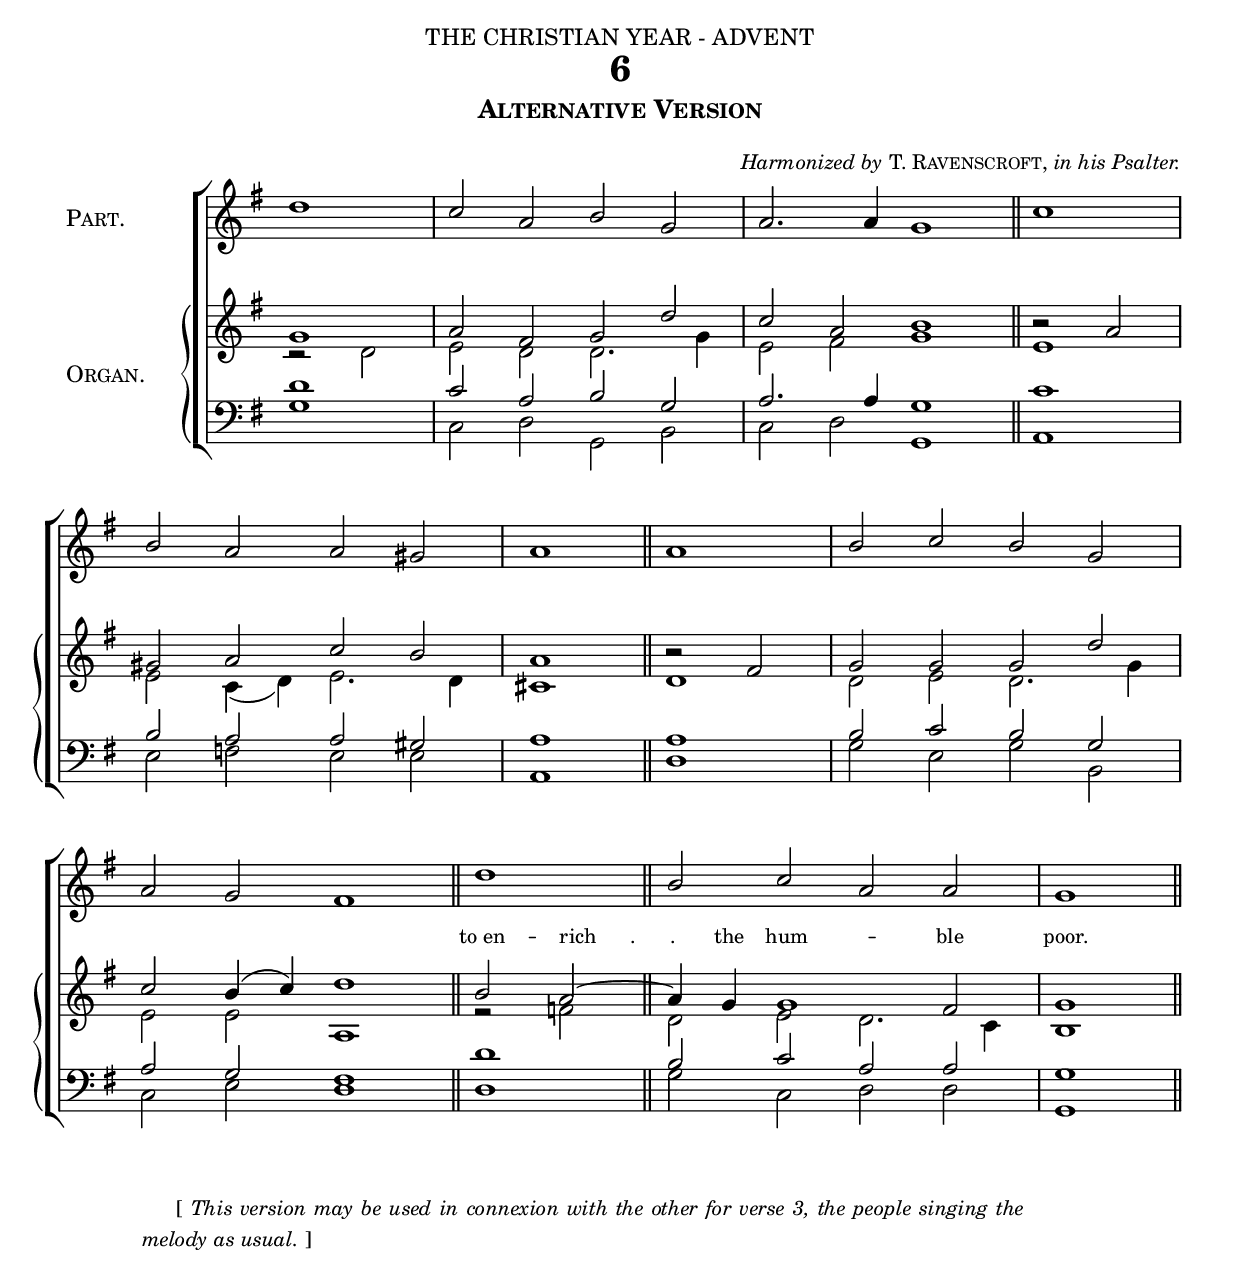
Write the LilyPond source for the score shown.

%%% 037.png
%%% Hymn 6 Alternative Version 
%%% Version 1 Reset fonts

\version "2.10.19"


\header {
  dedication = \markup { \center-align { "THE CHRISTIAN YEAR - ADVENT"
		\hspace #0.1 }}	
  title = "6"
  subtitle = \markup { \column  {\smallCaps "Alternative Version" 
                \hspace #0.1 }}
  arranger =  \markup {  \small { \italic {"Harmonized by" } \smallCaps { "T. Ravenscroft," } \italic {"in his Psalter." } } }     
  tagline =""
}

global =  {
  \time 4/2 
  \key g \major
  \set Staff.midiInstrument = "church organ"
}

halfmeasure =  \set Score.measurePosition = #(ly:make-moment 2 2)

soprano = \relative c' {
 \halfmeasure g'1 | a2 fis2 g2 d'2 | c2 a2 b1 \bar "||" \halfmeasure b2\rest a2 | \break
 gis2 a2 c2 b2 | a1 \bar "||" b2\rest fis2 | g2 g2 g2 d'2 | \break
 c2 b4( c4) d1 \bar "||"  \new Voice = "enterlyrics" { \halfmeasure \voiceOne b2 a2 ~ | a4 g4 g1 fis2 | g1 \bar "||"}
}

alto = \relative c' {
  r2 d2 | e2 d2 d2. g4 | e2 fis2 g1 \bar "||" e1 | 
  e2 c4( d4) e2. d4 | cis1 \bar "||" d1 | d2 e2 d2. g4 |
  e2 e2 a,1 \bar "||" r2 f'2 \bar "||" d2 e2 d2. c4 | b1 \bar "||"
}

tenor = \relative c { \clef bass
  d'1 | c2 a2 b2 g2 | a2. a4 g1 \bar "||" c1 |
  b2 a2 a2 gis2 | a1 \bar "||" a1 | b2 c2 b2 g2 |
  a2 g2 fis1 \bar "||" d'1 | b2 c2 a2 a2 | g1 \bar "||" 
}

bass = \relative c { \clef bass
  g'1 | c,2 d2 g,2 b2 | c2 d2 g,1 \bar "||" a1 |
  e'2 f2 e2 e2 | a,1 \bar "||" d1 | g2 e2 g2 b,2 |
  c2 e2 d1 \bar "||" d1 | g2 c,2 d2 d2 | g,1 \bar "||"
}

people = \relative c' {
  d'1 \bar "|" c2 a2 b2 g2 \bar "|" a2. a4 g1 \bar "||" c1 \bar "|"
  b2 a2 a2 gis2 \bar "|" a1 \bar "||" a1 \bar "|" b2 c2 b2 g2 \bar "|"
  a2 g2 fis1 \bar "||" d'1 \bar "|" b2 c2 a2 a2 \bar "|" g1 \bar "||"
}


#(ly:set-option 'point-and-click #f)

\paper {
  #(set-paper-size "a4")
  % annotate-spacing = ##t
  top-margin = 3\mm
  bottom-margin = 5\mm
  print-page-number = ##f
  between-system-space = #0.1
  ragged-last-bottom = ##t
  ragged-bottom = ##t
}

\book{

\score{
\new ChoirStaff	
<<   
    <<
        \context Staff = people { \set Staff.instrumentName = \markup { \hcenter-in #16 {\center-align { \smallCaps "People's"  \smallCaps "Part." } } }
	                   \voiceOne \global \people } 
	
	\new Lyrics = "lyrics" {s1}		   
	
	\new PianoStaff  
	                  <<  
	    \set PianoStaff.instrumentName = \markup { \hcenter-in #14 {\center-align { \smallCaps "Choir"  \smallCaps "or" \smallCaps "Organ."  } } } 
	     \context Staff =  upper  
	                     << 
			     \context Voice = "sopranos" {  
			           \voiceOne \global \soprano }
	                      \context Voice = "altos"   { 
	                           \voiceTwo \global \alto }
	                      >>
	     \context Staff = lower <<
	     \context Voice = "tenors" { 
	                           \voiceOne \global \tenor }
	     \context Voice = "basses" { 
	                           \voiceTwo \global \bass }
			            >> 
		              >>	      
    >>
    \context Lyrics = "lyrics" \lyricsto "enterlyrics" { \override LyricText #'font-size = #-1  "to en" -- "rich      .      ."  the hum -- ble poor. } 
>> 
\layout {       
	        indent = 2.5\cm
		\context { \Score \remove "Bar_number_engraver" }
	%	\context { \Score timing = ##f }                 
		        
		\context { \PianoStaff \remove "Span_bar_engraver" }
		\context { \Staff \remove "Time_signature_engraver" }
		\context { \Score \remove "Mark_engraver"  }
                \context { \Staff \consists "Mark_engraver"  }
	}
	
\midi { 
   \context {
       \Score 
       tempoWholesPerMinute = #(ly:make-moment 69 2)
            }
       }
	
}

\markup{ \hspace #8
  \override #'(line-width . 85)
  \justify{  \small { "      [" \italic { This version may be used in connexion with the other for verse 3, the people singing the
melody as usual.} "]" } } }

%%fake score block to occupy space and force a pagebreak.  Can't think of a better way of doing this.
\score{
{ s4 }
\header { breakbefore = ##f piece = ##f opus = ##f tagline = ##f }
\layout{
	\context { \Staff
		\remove Time_signature_engraver
		\remove Key_engraver
		\remove Clef_engraver
		\remove Staff_symbol_engraver
}}}


\markup { \hspace #8   %%add space as necc. to center the column
          \fill-line { 
	       \column { 
	  	     \line {  \small \italic {\hspace #44 "P. Doddridge, 1702-51."}}
	             \hspace #1  % adds vertical spacing between verses. More such lines more space.     
		     \column { %% stanza 1 column 
	                  \line { \hspace #2.2 \column { \lower #2.4 \fontsize #8 "H" }   %%Drop Cap goes here
				  \hspace #-1    %% adjust this if other letters are too far from Drop Cap
				  \column  { \raise #0.0 "ARK the glad sound! the Saviour comes,"  "  The Saviour promised long!"  } }          
	                  \line {  \hspace #2.5  %%adjust hspace until this line left edge is flush with Drop Cap
				   \lower  #1.56  %%adjust this until the line spacing looks right
				   \column {   
					   "Let every heart prepare a throne," 
					   "    And every voice a song."
			  		}}
			       
			           } %% finish stanza 1
		\hspace #1 
           		\line { "2  "
			   \column {	     
				"He comes the prisoners to release" 
				"    In Satan's bondage held;" 
				"The gates of brass before him burst," 
				"    The iron fetters yield." 
			}}
		\hspace #1 
           		\line { "3  "
			  \column {	     
				"He comes the broken heart to bind," 
				"    The bleeding soul to cure," 
				"And with the treasures of his grace" 
				"    To enrich the humble poor." 
			}}
	   	\hspace #1 
           		\line { "4. "
			  \column {	     
				  "Our glad hosannas, Prince of peace," 
				  "    Thy welcome shall proclaim," 
				  "And heaven's eternal arches ring" 
				  "    With thy belovèd name."
			}}
	  }}
	} % stanza markup bracket

%% Amen score block
\score{
  \new ChoirStaff
   <<
        \context Staff = upper \with { fontSize = #-3  \override StaffSymbol #'staff-space = #(magstep -2) } 
	                     << 
	\context Voice = "sopranos" { \relative c' { \clef treble \global \voiceOne g'1 g1 \bar "||" }}
	\context Voice = "altos"    { \relative c' {  \clef treble \global \voiceTwo e1 d1 \bar "||" }}
	                      >>
			      
	\context Lyrics \lyricsto "altos" {  \override LyricText #'font-size = #-1 A -- men. }
	
	\context Staff = lower \with { fontSize = #-3  \override StaffSymbol #'staff-space = #(magstep -2) } 
	                       << 
	\context Voice = "tenors" { \relative c { \clef bass \global \voiceThree c'1 b1 \bar "||" }}
	\context Voice = "basses" { \relative c { \clef bass \global \voiceFour  c1 g1 \bar "||" }}
			        >> 
  >>			      
\header { breakbefore = ##f piece = " " opus = " " }
\layout { 
	ragged-right = ##t
	indent = 15\cm
	\context { \Staff \remove Time_signature_engraver }

       }

\midi { \context { \Score tempoWholesPerMinute = #(ly:make-moment 69 2) }}  %%Amen midi       
       
}  

} %%book bracket